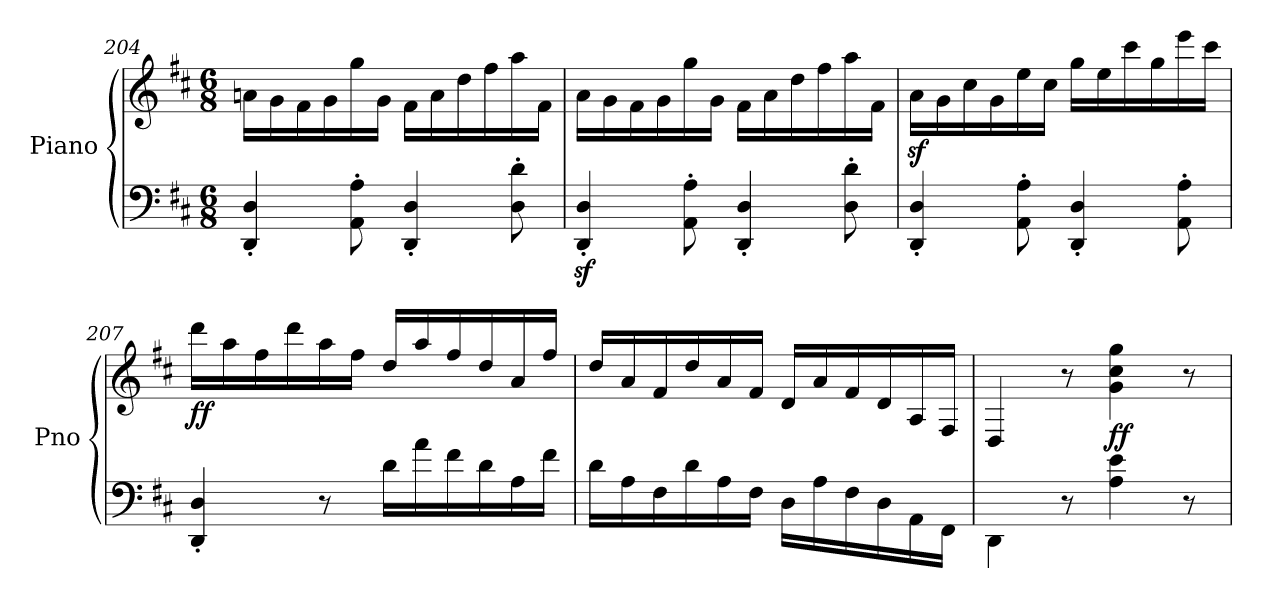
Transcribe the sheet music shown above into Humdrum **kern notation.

**kern	**kern	**dynam
*part1	*part1	*part1
*staff2	*staff1	*staff1/2
*I"Piano	*	*
*I'Pno	*	*
*clefF4	*clefG2	*
*k[f#c#]	*k[f#c#]	*
*D:	*D:	*
*M6/8	*M6/8	*
=204	=204	=204
4DD/' 4D/'	16an\LL	.
.	16g\	.
.	16f#\	.
.	16g\	.
8AA\' 8A\'	16gg\	.
.	16g\JJ	.
4DD/' 4D/'	16f#\LL	.
.	16a\	.
.	16dd\	.
.	16ff#\	.
8D\' 8d\'	16aa\	.
.	16f#\JJ	.
!!LO:PB:g=z
=205	=205	=205
4DD/z>' 4D/z>'	16a\LL	.
.	16g\	.
.	16f#\	.
.	16g\	.
8AA\' 8A\'	16gg\	.
.	16g\JJ	.
4DD/' 4D/'	16f#\LL	.
.	16a\	.
.	16dd\	.
.	16ff#\	.
8D\' 8d\'	16aa\	.
.	16f#\JJ	.
=206	=206	=206
4DD/' 4D/'	16az<\LL	.
.	16g\	.
.	16cc#\	.
.	16g\	.
8AA\' 8A\'	16ee\	.
.	16cc#\JJ	.
4DD/' 4D/'	16gg\LL	.
.	16ee\	.
.	16ccc#\	.
.	16gg\	.
8AA\' 8A\'	16eee\	.
.	16ccc#\JJ	.
=207	=207	=207
!	!	!LO:DY:b
4DD/' 4D/'	16ddd\LL	ff
.	16aa\	.
.	16ff#\	.
.	16ddd\	.
8r	16aa\	.
.	16ff#\JJ	.
16d\LL	16dd/LL	.
16a\	16aa/	.
16f#\	16ff#/	.
16d\	16dd/	.
16A\	16a/	.
16f#\JJ	16ff#/JJ	.
!!LO:LB:g=z
=208	=208	=208
16d\LL	16dd/LL	.
16A\	16a/	.
16F#\	16f#/	.
16d\	16dd/	.
16A\	16a/	.
16F#\JJ	16f#/JJ	.
16D\LL	16d/LL	.
16A\	16a/	.
16F#\	16f#/	.
16D\	16d/	.
16AA\	16A/	.
16FF#\JJ	16F#/JJ	.
=209	=209	=209
4DD\	4D/	.
8r	8r	.
!	!	!LO:DY:b
4A\ 4e\	4g\ 4cc#\ 4gg\	ff
8r	8r	.
=	=	=
*-	*-	*-
